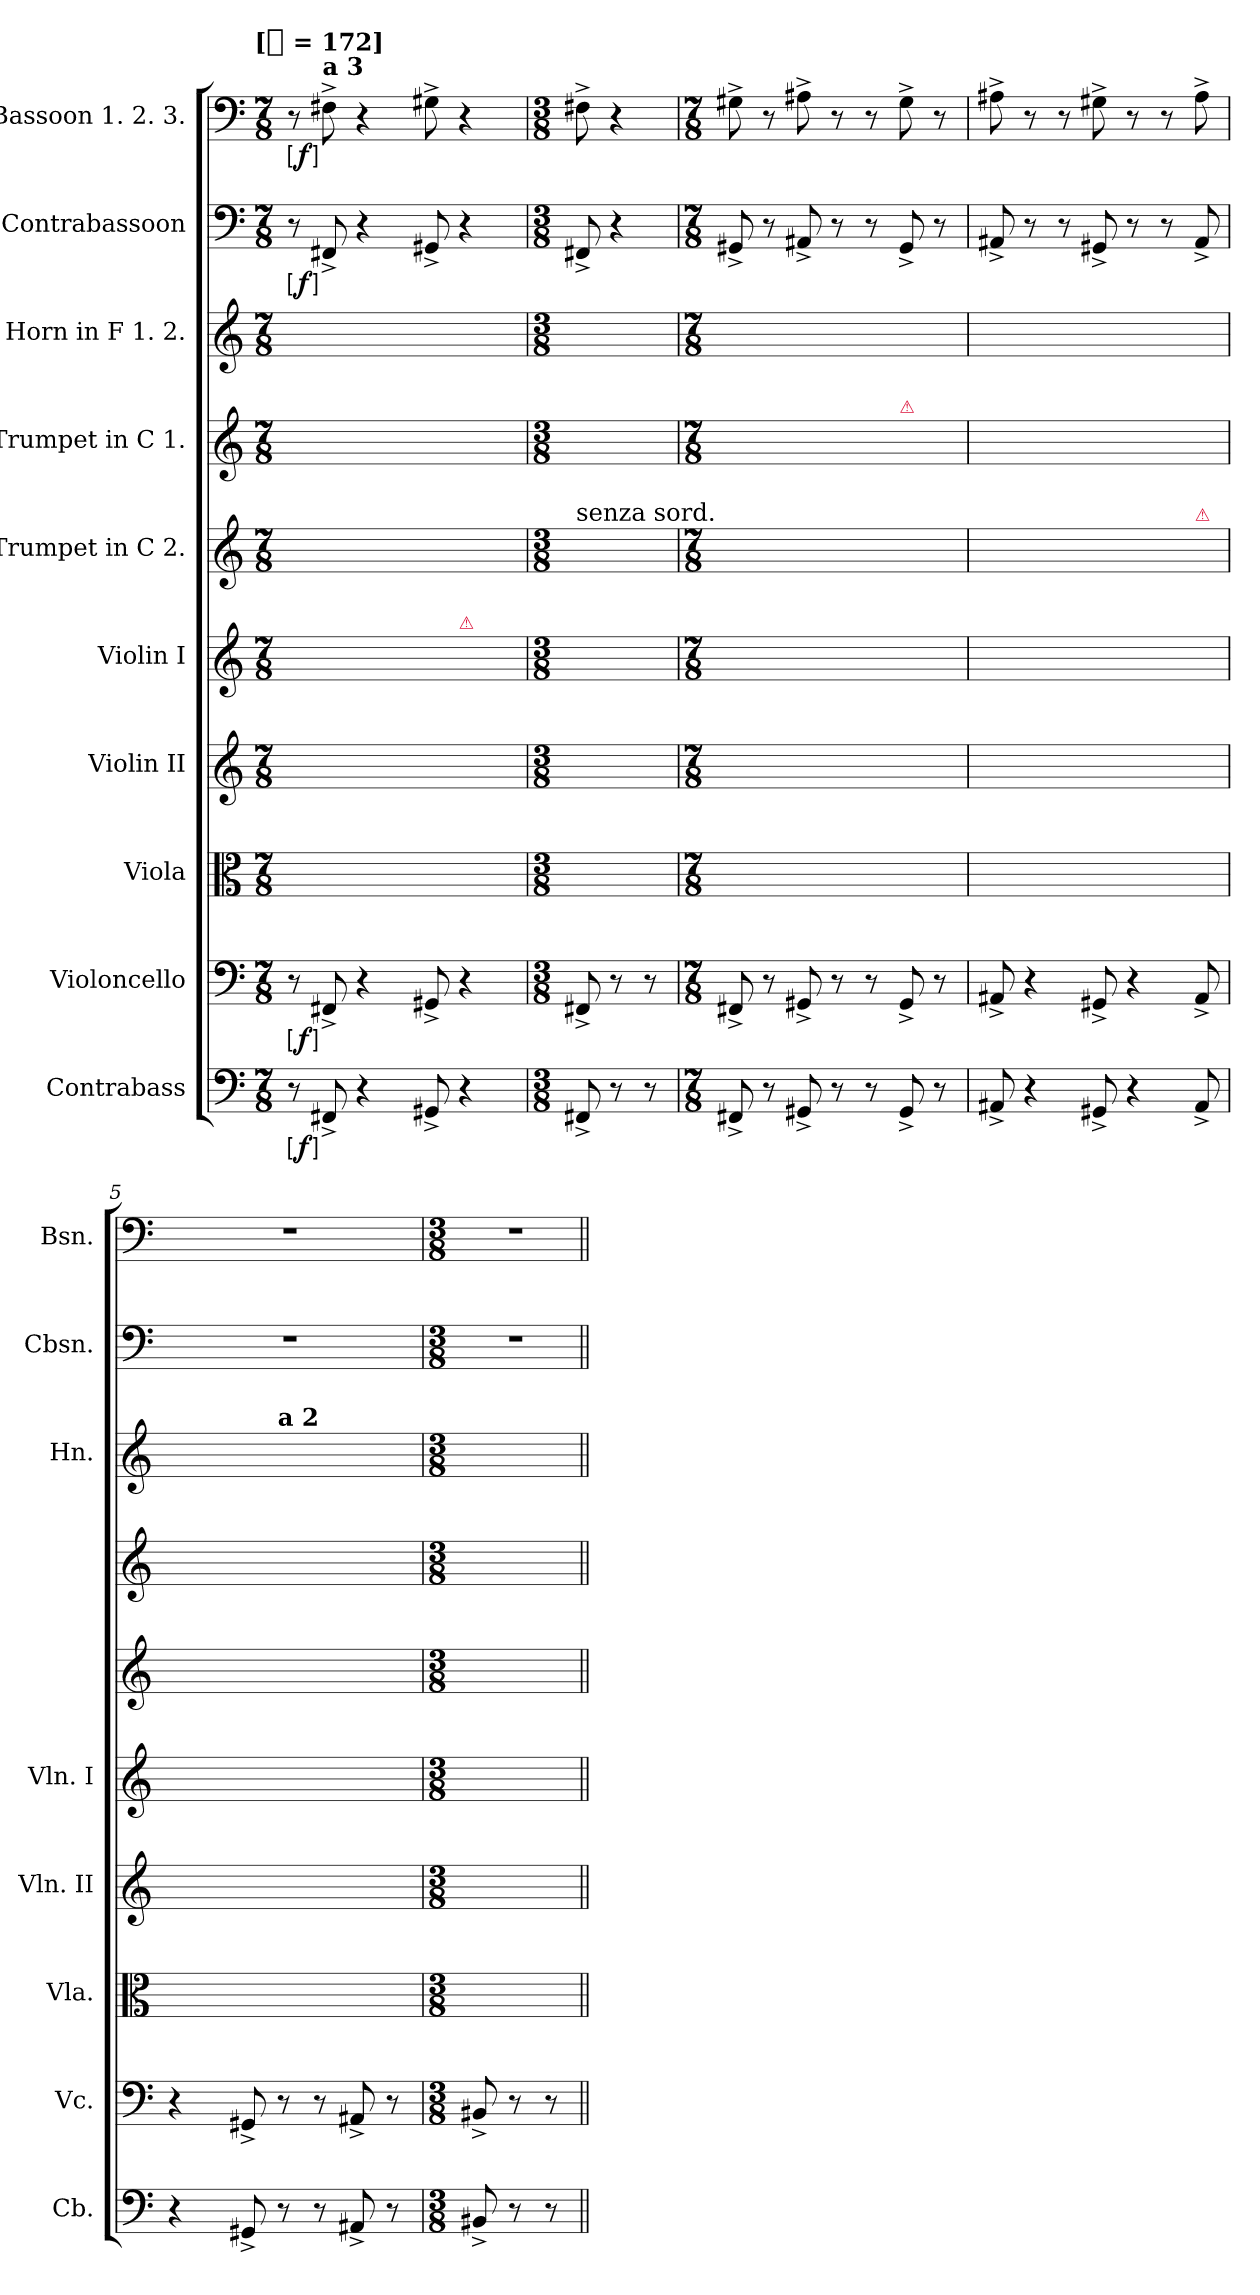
**kern	**dynam	**kern	**dynam	**kern	**kern	**kern	**kern	**kern	**kern	**kern	**dynam	**kern	**dynam
*part10	*part10	*part9	*part9	*part8	*part7	*part6	*part5	*part4	*part3	*part2	*part2	*part1	*part1
*staff10	*staff10	*staff9	*staff9	*staff8	*staff7	*staff6	*staff5	*staff4	*staff3	*staff2	*staff2	*staff1	*staff1
*I"Contrabass	*	*I"Violoncello	*	*I"Viola	*I"Violin II	*I"Violin I	*I"Trumpet in C 2.	*I"Trumpet in C 1.	*I"Horn in F 1. 2.	*I"Contrabassoon	*	*I"Bassoon 1. 2. 3.	*
*I'Cb.	*	*I'Vc.	*	*I'Vla.	*I'Vln. II	*I'Vln. I	*	*	*I'Hn.	*I'Cbsn.	*	*I'Bsn.	*
*clefF4	*	*clefF4	*	*clefC3	*clefG2	*clefG2	*clefG2	*clefG2	*clefG2	*clefF4	*	*clefF4	*
*	*	*	*	*	*	*	*	*	*ITrd4c7	*	*	*	*
*k[]	*	*k[]	*	*k[]	*k[]	*k[]	*k[]	*k[]	*k[b-]	*k[]	*	*k[]	*
!!LO:TX:omd:t=[[quarter] = 172]
*M7/8	*	*M7/8	*	*M7/8	*M7/8	*M7/8	*M7/8	*M7/8	*M7/8	*M7/8	*	*M7/8	*
*MM172	*	*MM172	*	*MM172	*MM172	*MM172	*MM172	*MM172	*MM172	*MM172	*	*MM172	*
=1	=1	=1	=1	=1	=1	=1	=1	=1	=1	=1	=1	=1	=1
!	!LO:DY:ed=brack	!	!LO:DY:ed=brack	!	!	!	!	!	!	!	!LO:DY:ed=brack	!	!LO:DY:ed=brack
8r	f	8r	f	8ryy	8ryy	8ryy	8%7ryy	8ryy	8%7ryy	8r	f	8r	f
!	!	!	!	!	!	!	!	!	!	!	!	!LO:TX:a:B:t=a 3	!
8FF#X^	.	8FF#X^	.	8ryy	8ryy	8ryy	.	8ryy	.	8FF#X^	.	8F#X^	.
4r	.	4r	.	8ryy	8ryy	4ryy	.	8ryy	.	4r	.	4r	.
.	.	.	.	8ryy	8ryy	.	.	8ryy	.	.	.	.	.
8GG#X^	.	8GG#X^	.	8ryy	8ryy	8ryy	.	8ryy	.	8GG#X^	.	8G#X^	.
!	!	!	!	!	!	!LO:TX:a:color=crimson:t=⚠	!	!	!	!	!	!	!
4r	.	4r	.	8ryy	8ryy	8ryy	.	8ryy	.	4r	.	4r	.
.	.	.	.	8ryy	8ryy	8ryy	.	8ryy	.	.	.	.	.
=2	=2	=2	=2	=2	=2	=2	=2	=2	=2	=2	=2	=2	=2
*M3/8	*	*M3/8	*	*M3/8	*M3/8	*M3/8	*M3/8	*M3/8	*M3/8	*M3/8	*	*M3/8	*
!	!	!	!	!	!	!	!LO:TX:a:t=senza sord.	!	!	!	!	!	!
8FF#X^	.	8FF#X^	.	8ryy	8ryy	8ryy	8ryy	8%3ryy	8%3ryy	8FF#X^	.	8F#X^	.
8r	.	8r	.	8ryy	8ryy	8ryy	8ryy	.	.	4r	.	4r	.
8r	.	8r	.	8ryy	8ryy	8ryy	8ryy	.	.	.	.	.	.
=3	=3	=3	=3	=3	=3	=3	=3	=3	=3	=3	=3	=3	=3
*M7/8	*	*M7/8	*	*M7/8	*M7/8	*M7/8	*M7/8	*M7/8	*M7/8	*M7/8	*	*M7/8	*
8FF#X^	.	8FF#X^	.	8ryy	8ryy	8ryy	8%7ryy	2ryy	8%7ryy	8GG#X^	.	8G#X^	.
8r	.	8r	.	8ryy	8ryy	8ryy	.	.	.	8r	.	8r	.
8GG#X^	.	8GG#X^	.	8ryy	8ryy	8ryy	.	.	.	8AA#X^	.	8A#X^	.
8r	.	8r	.	8ryy	8ryy	8ryy	.	.	.	8r	.	8r	.
8r	.	8r	.	8ryy	8ryy	4ryy	.	8ryy	.	8r	.	8r	.
!	!	!	!	!	!	!	!	!LO:TX:a:color=crimson:t=⚠	!	!	!	!	!
8GG#^	.	8GG#^	.	8ryy	8ryy	.	.	8ryy	.	8GG#^	.	8G#^	.
8r	.	8r	.	8ryy	8ryy	8ryy	.	8ryy	.	8r	.	8r	.
=4	=4	=4	=4	=4	=4	=4	=4	=4	=4	=4	=4	=4	=4
8AA#X^	.	8AA#X^	.	8ryy	8ryy	8ryy	2ryy	8ryy	8%7ryy	8AA#X^	.	8A#X^	.
4r	.	4r	.	8ryy	8ryy	8ryy	.	8ryy	.	8r	.	8r	.
.	.	.	.	8ryy	8ryy	8ryy	.	8ryy	.	8r	.	8r	.
8GG#X^	.	8GG#X^	.	8ryy	8ryy	8ryy	.	8ryy	.	8GG#X^	.	8G#X^	.
4r	.	4r	.	8ryy	8ryy	8ryy	4ryy	4ryy	.	8r	.	8r	.
.	.	.	.	8ryy	8ryy	8ryy	.	.	.	8r	.	8r	.
!	!	!	!	!	!	!	!LO:TX:a:color=crimson:t=⚠	!	!	!	!	!	!
8AA#^	.	8AA#^	.	8ryy	8ryy	8ryy	8ryy	8ryy	.	8AA#^	.	8A#^	.
=5	=5	=5	=5	=5	=5	=5	=5	=5	=5	=5	=5	=5	=5
4r	.	4r	.	8ryy	8ryy	8ryy	8ryy	8%7ryy	4ryy	8%7r	.	8%7r	.
.	.	.	.	8ryy	8ryy	8ryy	8ryy	.	.	.	.	.	.
8GG#X^	.	8GG#X^	.	8ryy	8ryy	8ryy	8ryy	.	8ryy	.	.	.	.
!	!	!	!	!	!	!	!	!	!LO:TX:a:B:t=a 2	!	!	!	!
8r	.	8r	.	8ryy	8ryy	8ryy	2ryy	.	8ryy	.	.	.	.
8r	.	8r	.	8ryy	8ryy	8ryy	.	.	8ryy	.	.	.	.
8AA#X^	.	8AA#X^	.	8ryy	8ryy	8ryy	.	.	8ryy	.	.	.	.
8r	.	8r	.	8ryy	8ryy	8ryy	.	.	8ryy	.	.	.	.
=6	=6	=6	=6	=6	=6	=6	=6	=6	=6	=6	=6	=6	=6
*M3/8	*	*M3/8	*	*M3/8	*M3/8	*M3/8	*M3/8	*M3/8	*M3/8	*M3/8	*	*M3/8	*
8BB#X^	.	8BB#X^	.	8ryy	8ryy	8ryy	8%3ryy	8ryy	8ryy	8%3r	.	8%3r	.
8r	.	8r	.	8ryy	8ryy	8ryy	.	8ryy	8ryy	.	.	.	.
8r	.	8r	.	8ryy	8ryy	8ryy	.	8ryy	8ryy	.	.	.	.
=||	=||	=||	=||	=||	=||	=||	=||	=||	=||	=||	=||	=||	=||
*-	*-	*-	*-	*-	*-	*-	*-	*-	*-	*-	*-	*-	*-
